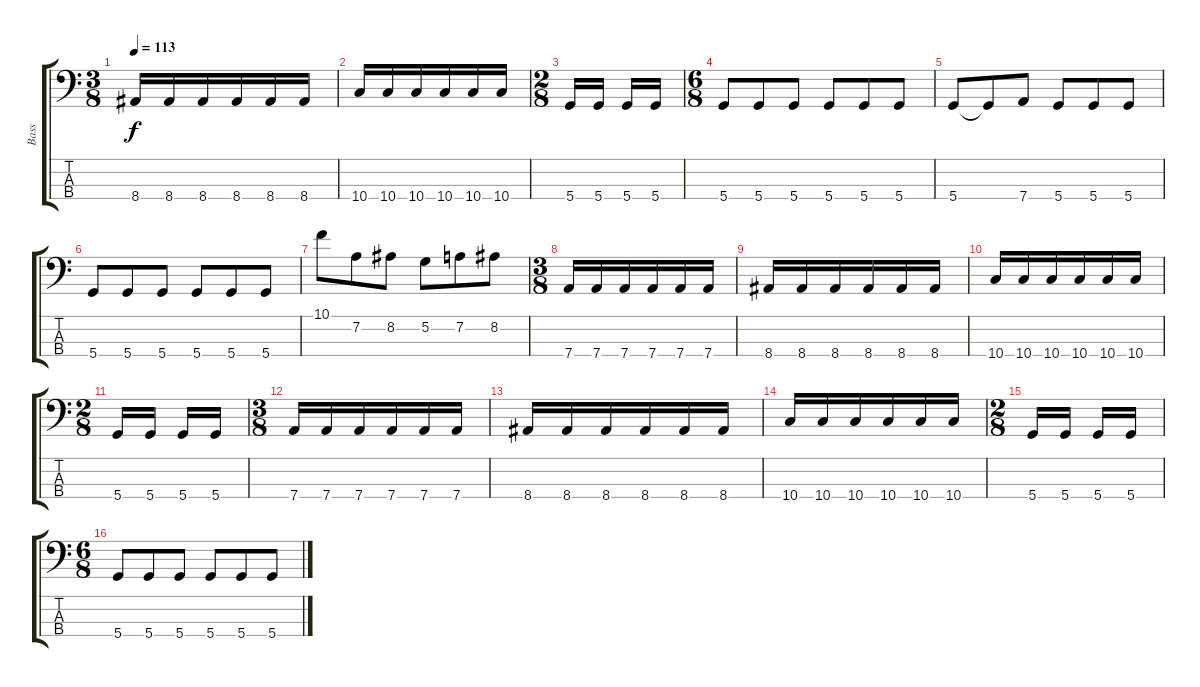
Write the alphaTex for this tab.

\track ("Bass" "Bass") {instrument electricbasspick}
\staff {score tabs}
\tuning (G2 D2 A1 D1) {hide}
\ts (3 8)
\tempo 113
\clef f4
\ks c
8.4.16{dy f} 8.4.16 8.4.16 8.4.16 8.4.16 8.4.16 |
10.4.16 10.4.16 10.4.16 10.4.16 10.4.16 10.4.16 |
\ts (2 8)
5.4.16 5.4.16 5.4.16 5.4.16 |
\ts (6 8)
5.4.8 5.4.8 5.4.8 5.4.8 5.4.8 5.4.8 |
5.4.8 5.4{t}.8 7.4.8 5.4.8 5.4.8 5.4.8 |
5.4.8 5.4.8 5.4.8 5.4.8 5.4.8 5.4.8 |
10.1.8 7.2.8 8.2.8 5.2.8 7.2.8 8.2.8 |
\ts (3 8)
7.4.16 7.4.16 7.4.16 7.4.16 7.4.16 7.4.16 |
8.4.16 8.4.16 8.4.16 8.4.16 8.4.16 8.4.16 |
10.4.16 10.4.16 10.4.16 10.4.16 10.4.16 10.4.16 |
\ts (2 8)
5.4.16 5.4.16 5.4.16 5.4.16 |
\ts (3 8)
7.4.16 7.4.16 7.4.16 7.4.16 7.4.16 7.4.16 |
8.4.16 8.4.16 8.4.16 8.4.16 8.4.16 8.4.16 |
10.4.16 10.4.16 10.4.16 10.4.16 10.4.16 10.4.16 |
\ts (2 8)
5.4.16 5.4.16 5.4.16 5.4.16 |
\ts (6 8)
5.4.8 5.4.8 5.4.8 5.4.8 5.4.8 5.4.8
